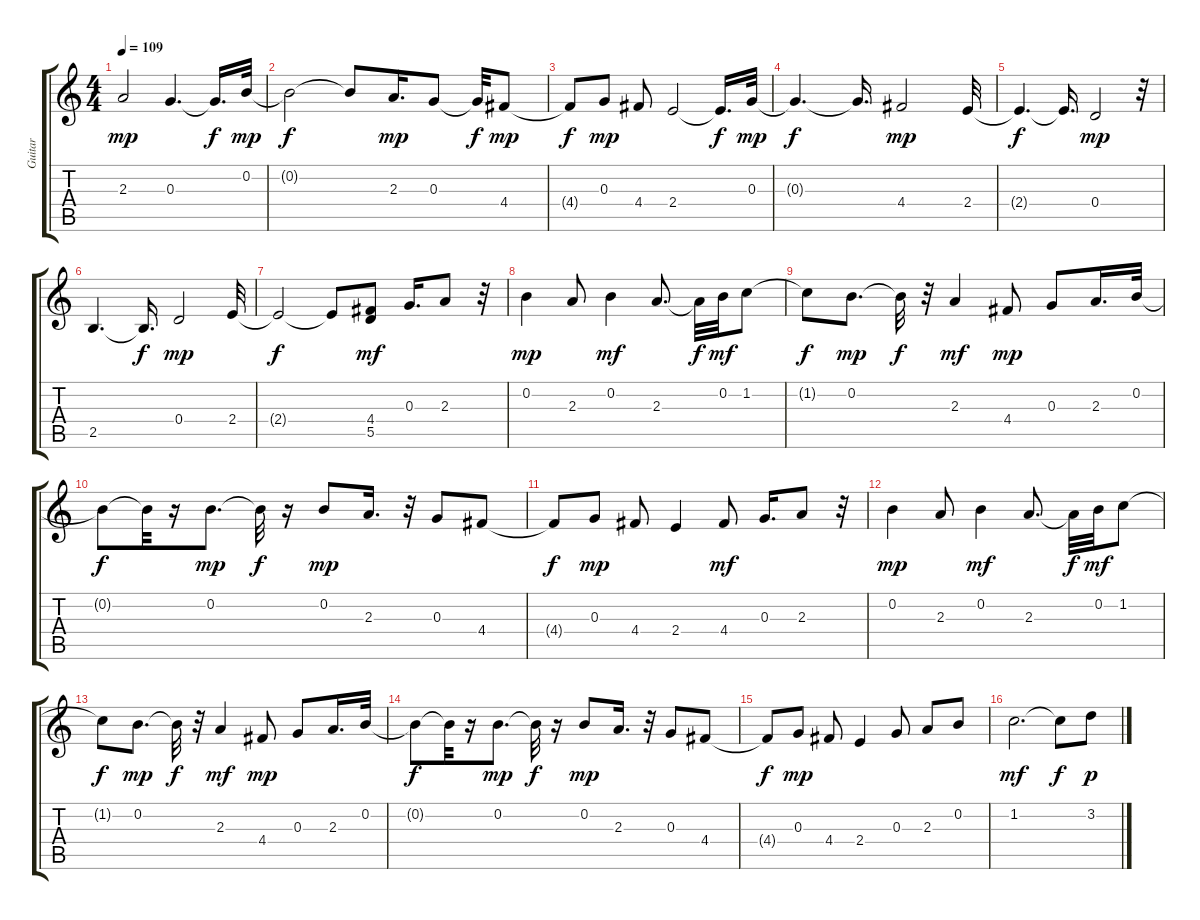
\track ("Guitar" "Guitar") {instrument distortionguitar}
\staff {score tabs}
\tuning (E4 B3 G3 D3 A2 E2) {hide}
\ts (4 4)
\tempo 109
\clef g2
\ks c
2.3.2{dy mp} 0.3.4{d} 0.3{t}.16{d dy f} 0.2.32{dy mp} |
0.2{t}.2{dy f} 0.2{t}.8 2.3.16{d dy mp} 0.3.8 0.3{t}.32{dy f} 4.4.8{dy mp} |
4.4{t}.8{dy f} 0.3.8{dy mp} 4.4.8 2.4.2 2.4{t}.16{d dy f} 0.3.32{dy mp} |
0.3{t}.4{d dy f} 0.3{t}.16{d} 4.4.2{dy mp} 2.4.32 |
2.4{t}.4{d dy f} 2.4{t}.16{d} 0.4.2{dy mp} r.32 |
2.5.4{d} 2.5{t}.16{d dy f} 0.4.2{dy mp} 2.4.32 |
2.4{t}.2{dy f} 2.4{t}.8 (4.4 5.5).8{dy mf} 0.3.16{d} 2.3.8 r.32 |
0.2.4{dy mp} 2.3.8 0.2.4{dy mf} 2.3.8{d} 2.3{t}.32{dy f} 0.2.32{dy mf} 1.2.8 |
1.2{t}.8{dy f} 0.2.8{d dy mp} 0.2{t}.32{dy f} r.32 2.3.4{dy mf} 4.4.8{dy mp} 0.3.8 2.3.16{d} 0.2.32 |
0.2{t}.8{dy f} 0.2{t}.32 r.16 0.2.8{d dy mp} 0.2{t}.32{dy f} r.16 0.2.8{dy mp} 2.3.16{d} r.32 0.3.8 4.4.8 |
4.4{t}.8{dy f} 0.3.8{dy mp} 4.4.8 2.4.4 4.4.8{dy mf} 0.3.16{d} 2.3.8 r.32 |
0.2.4{dy mp} 2.3.8 0.2.4{dy mf} 2.3.8{d} 2.3{t}.32{dy f} 0.2.32{dy mf} 1.2.8 |
1.2{t}.8{dy f} 0.2.8{d dy mp} 0.2{t}.32{dy f} r.32 2.3.4{dy mf} 4.4.8{dy mp} 0.3.8 2.3.16{d} 0.2.32 |
0.2{t}.8{dy f} 0.2{t}.32 r.16 0.2.8{d dy mp} 0.2{t}.32{dy f} r.16 0.2.8{dy mp} 2.3.16{d} r.32 0.3.8 4.4.8 |
4.4{t}.8{dy f} 0.3.8{dy mp} 4.4.8 2.4.4 0.3.8 2.3.8 0.2.8 |
1.2.2{d dy mf} 1.2{t}.8{dy f} 3.2.8{dy p}
